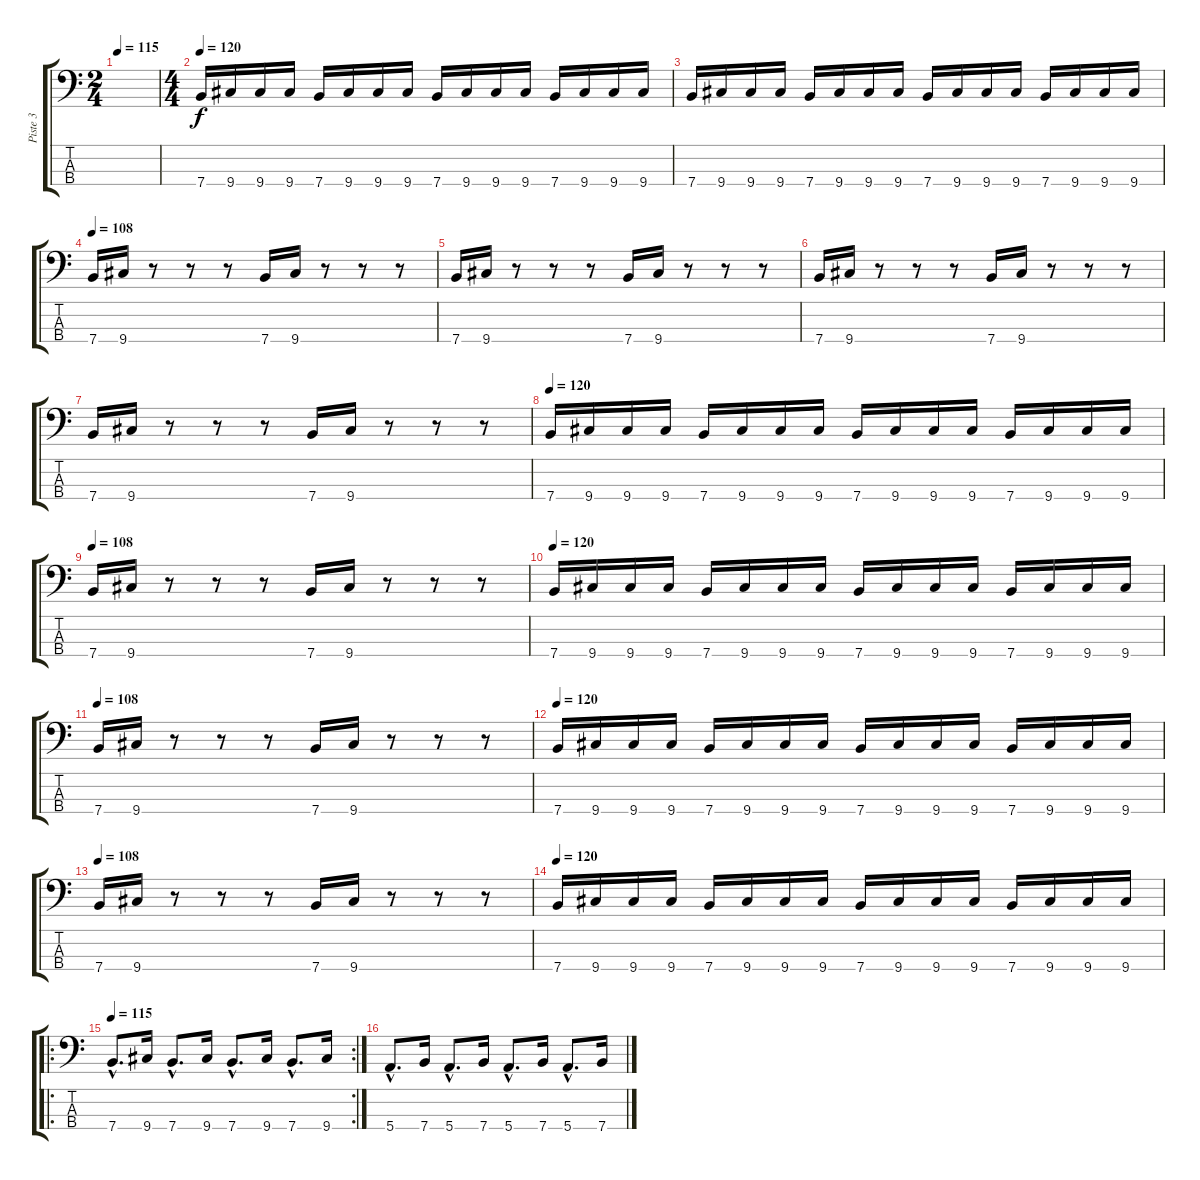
\track ("Piste 3" "Piste 3") {instrument electricbassfinger}
\staff {score tabs}
\tuning (G2 D2 A1 E1) {hide}
\ts (2 4)
\tempo 115
\tempo 107
\tempo 115
\clef f4
\ks c
|
\ts (4 4)
\tempo 120
7.4.16 9.4.16 9.4.16 9.4.16 7.4.16 9.4.16 9.4.16 9.4.16 7.4.16 9.4.16 9.4.16 9.4.16 7.4.16 9.4.16 9.4.16 9.4.16 |
7.4.16 9.4.16 9.4.16 9.4.16 7.4.16 9.4.16 9.4.16 9.4.16 7.4.16 9.4.16 9.4.16 9.4.16 7.4.16 9.4.16 9.4.16 9.4.16 |
\tempo 108
7.4.16 9.4.16 r.8 r.8 r.8 7.4.16 9.4.16 r.8 r.8 r.8 |
7.4.16 9.4.16 r.8 r.8 r.8 7.4.16 9.4.16 r.8 r.8 r.8 |
7.4.16 9.4.16 r.8 r.8 r.8 7.4.16 9.4.16 r.8 r.8 r.8 |
7.4.16 9.4.16 r.8 r.8 r.8 7.4.16 9.4.16 r.8 r.8 r.8 |
\tempo 120
7.4.16 9.4.16 9.4.16 9.4.16 7.4.16 9.4.16 9.4.16 9.4.16 7.4.16 9.4.16 9.4.16 9.4.16 7.4.16 9.4.16 9.4.16 9.4.16 |
\tempo 108
7.4.16 9.4.16 r.8 r.8 r.8 7.4.16 9.4.16 r.8 r.8 r.8 |
\tempo 120
7.4.16 9.4.16 9.4.16 9.4.16 7.4.16 9.4.16 9.4.16 9.4.16 7.4.16 9.4.16 9.4.16 9.4.16 7.4.16 9.4.16 9.4.16 9.4.16 |
\tempo 108
7.4.16 9.4.16 r.8 r.8 r.8 7.4.16 9.4.16 r.8 r.8 r.8 |
\tempo 120
7.4.16 9.4.16 9.4.16 9.4.16 7.4.16 9.4.16 9.4.16 9.4.16 7.4.16 9.4.16 9.4.16 9.4.16 7.4.16 9.4.16 9.4.16 9.4.16 |
\tempo 108
7.4.16 9.4.16 r.8 r.8 r.8 7.4.16 9.4.16 r.8 r.8 r.8 |
\tempo 120
7.4.16 9.4.16 9.4.16 9.4.16 7.4.16 9.4.16 9.4.16 9.4.16 7.4.16 9.4.16 9.4.16 9.4.16 7.4.16 9.4.16 9.4.16 9.4.16 |
\ro
\rc 2
\tempo 115
7.4{hac}.8{d} 9.4.16 7.4{hac}.8{d} 9.4.16 7.4{hac}.8{d} 9.4.16 7.4{hac}.8{d} 9.4.16 |
5.4{hac}.8{d} 7.4.16 5.4{hac}.8{d} 7.4.16 5.4{hac}.8{d} 7.4.16 5.4{hac}.8{d} 7.4.16
